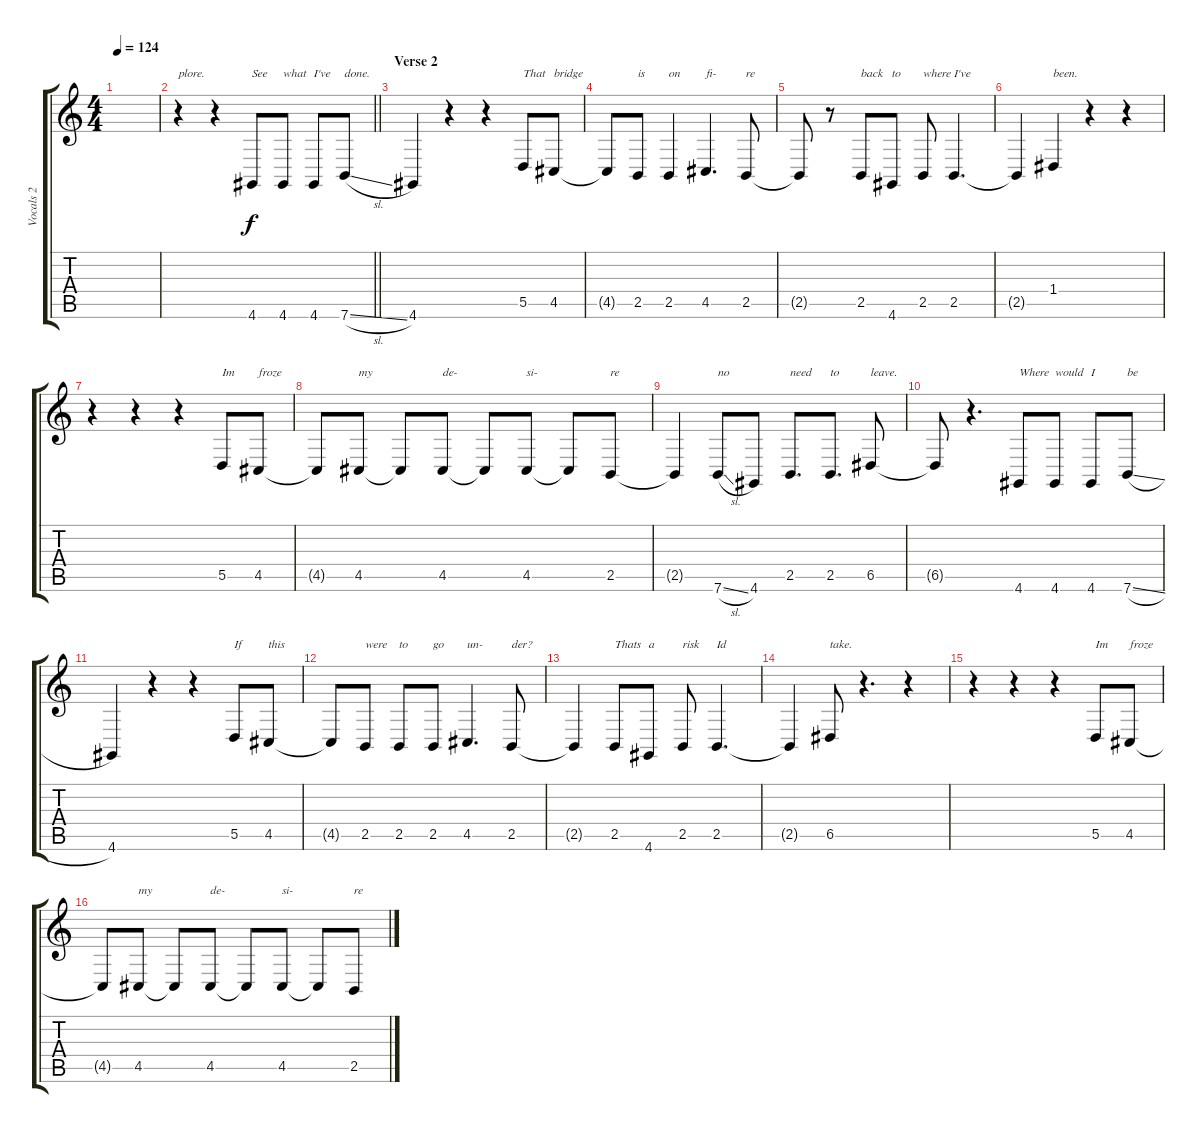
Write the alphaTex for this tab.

\track ("Vocals 2" "Vocals 2") {instrument altosax}
\staff {score tabs}
\tuning (E4 B3 G3 D3 A2 E2) {hide}
\ts (4 4)
\tempo 124
\clef g2
\ks c
|
\barLineRight lightlight
r.4{txt "plore."} r.4 4.6.8{txt "See"} 4.6.8{txt "what"} 4.6.8{txt "I've"} 7.6{sl}.8{txt "done."} |
\section ("" "Verse 2")
4.6.4 r.4 r.4 5.5.8{txt "That"} 4.5.8{txt "bridge"} |
4.5{t}.8 2.5.8{txt "is"} 2.5.4{txt "on"} 4.5.4{d txt "fi-"} 2.5.8{txt "re"} |
2.5{t}.8 r.8 2.5.8{txt "back"} 4.6.8{txt "to"} 2.5.8{txt "where"} 2.5.4{d txt "I've"} |
2.5{t}.4 1.4.4{txt "been."} r.4 r.4 |
r.4 r.4 r.4 5.5.8{txt "Im"} 4.5.8{txt "froze"} |
4.5{t}.8 4.5.8{txt "my"} 4.5{t}.8 4.5.8{txt "de-"} 4.5{t}.8 4.5.8{txt "si-"} 4.5{t}.8 2.5.8{txt "re"} |
2.5{t}.4 7.6{sl}.8{txt "no"} 4.6.8 2.5.8{d txt "need"} 2.5.8{d txt "to"} 6.5.8{txt "leave."} |
6.5{t}.8 r.4{d} 4.6.8{txt "Where"} 4.6.8{txt "would"} 4.6.8{txt "I"} 7.6{sl}.8{txt "be"} |
4.6.4 r.4 r.4 5.5.8{txt "If"} 4.5.8{txt "this"} |
4.5{t}.8 2.5.8{txt "were"} 2.5.8{txt "to"} 2.5.8{txt "go"} 4.5.4{d txt "un-"} 2.5.8{txt "der?"} |
2.5{t}.4 2.5.8{txt "Thats"} 4.6.8{txt "a"} 2.5.8{txt "risk"} 2.5.4{d txt "Id"} |
2.5{t}.4 6.5.8{txt "take."} r.4{d} r.4 |
r.4 r.4 r.4 5.5.8{txt "Im"} 4.5.8{txt "froze"} |
4.5{t}.8 4.5.8{txt "my"} 4.5{t}.8 4.5.8{txt "de-"} 4.5{t}.8 4.5.8{txt "si-"} 4.5{t}.8 2.5.8{txt "re"}
